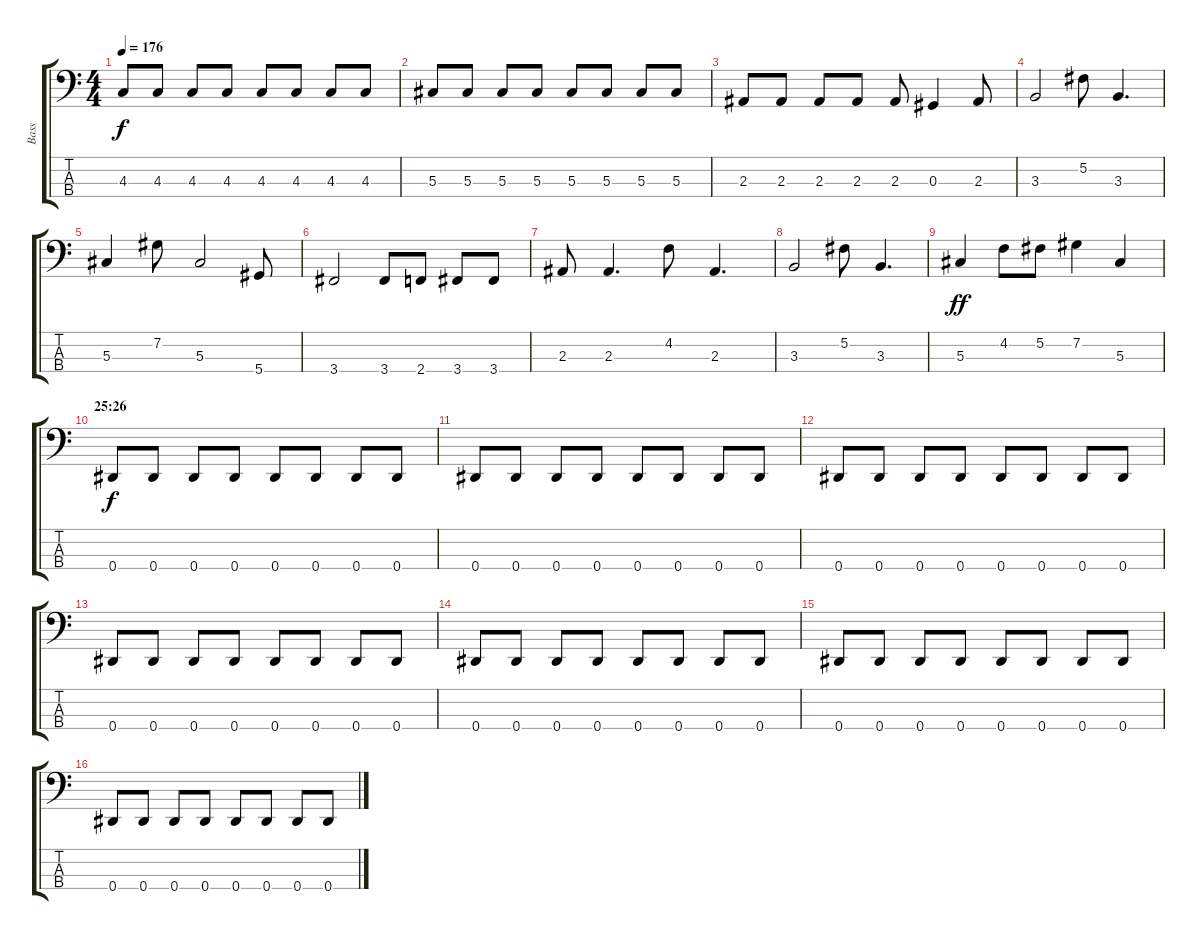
\track ("Bass" "Bass") {instrument electricbassfinger}
\staff {score tabs}
\tuning (Gb2 Db2 Ab1 Eb1) {hide}
\ts (4 4)
\tempo 176
\clef f4
\ks c
4.3.8{dy f} 4.3.8 4.3.8 4.3.8 4.3.8 4.3.8 4.3.8 4.3.8 |
5.3.8 5.3.8 5.3.8 5.3.8 5.3.8 5.3.8 5.3.8 5.3.8 |
2.3.8 2.3.8 2.3.8 2.3.8 2.3.8 0.3.4 2.3.8 |
3.3.2 5.2.8 3.3.4{d} |
5.3.4 7.2.8 5.3.2 5.4.8 |
3.4.2 3.4.8 2.4.8 3.4.8 3.4.8 |
2.3.8 2.3.4{d} 4.2.8 2.3.4{d} |
3.3.2 5.2.8 3.3.4{d} |
5.3.4{dy ff} 4.2.8 5.2.8 7.2.4 5.3.4 |
\section ("" "25:26")
0.4.8{dy f} 0.4.8 0.4.8 0.4.8 0.4.8 0.4.8 0.4.8 0.4.8 |
0.4.8 0.4.8 0.4.8 0.4.8 0.4.8 0.4.8 0.4.8 0.4.8 |
0.4.8 0.4.8 0.4.8 0.4.8 0.4.8 0.4.8 0.4.8 0.4.8 |
0.4.8 0.4.8 0.4.8 0.4.8 0.4.8 0.4.8 0.4.8 0.4.8 |
0.4.8 0.4.8 0.4.8 0.4.8 0.4.8 0.4.8 0.4.8 0.4.8 |
0.4.8 0.4.8 0.4.8 0.4.8 0.4.8 0.4.8 0.4.8 0.4.8 |
0.4.8 0.4.8 0.4.8 0.4.8 0.4.8 0.4.8 0.4.8 0.4.8
